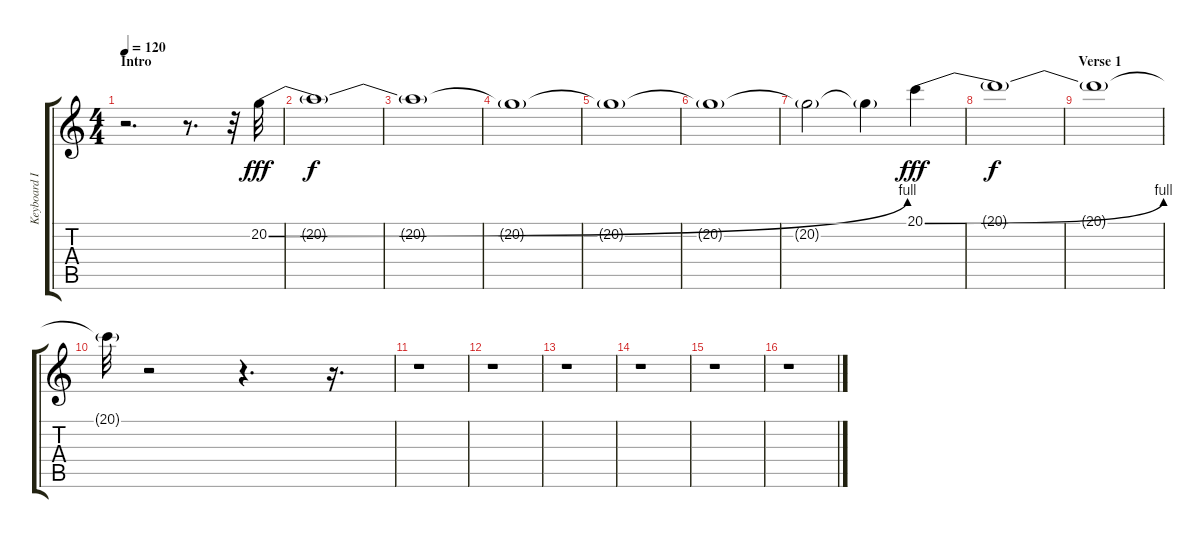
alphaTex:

\track ("Keyboard Interludes" "Keyboard I") {instrument seashore}
\staff {score tabs}
\tuning (E4 B3 G3 D3 A2 E2) {hide}
\ts (4 4)
\section ("" "Intro")
\tempo 120
\clef g2
\ks c
r.2{d dy fff instrument seashore} r.8{d} r.32 20.2{be (bend 0 0 60 4)}.32 |
20.2{t}.1{dy f} |
20.2{t}.1 |
20.2{t}.1 |
20.2{t}.1 |
20.2{t}.1 |
20.2{t}.2 20.2{t}.4 20.1{be (bend 0 0 60 4)}.4{dy fff} |
20.1{t}.1{dy f} |
\section ("" "Verse 1")
20.1{t}.1 |
20.1{t}.32 r.2 r.4{d} r.16{d} |
r.1 |
r.1 |
r.1 |
r.1 |
r.1 |
r.1
